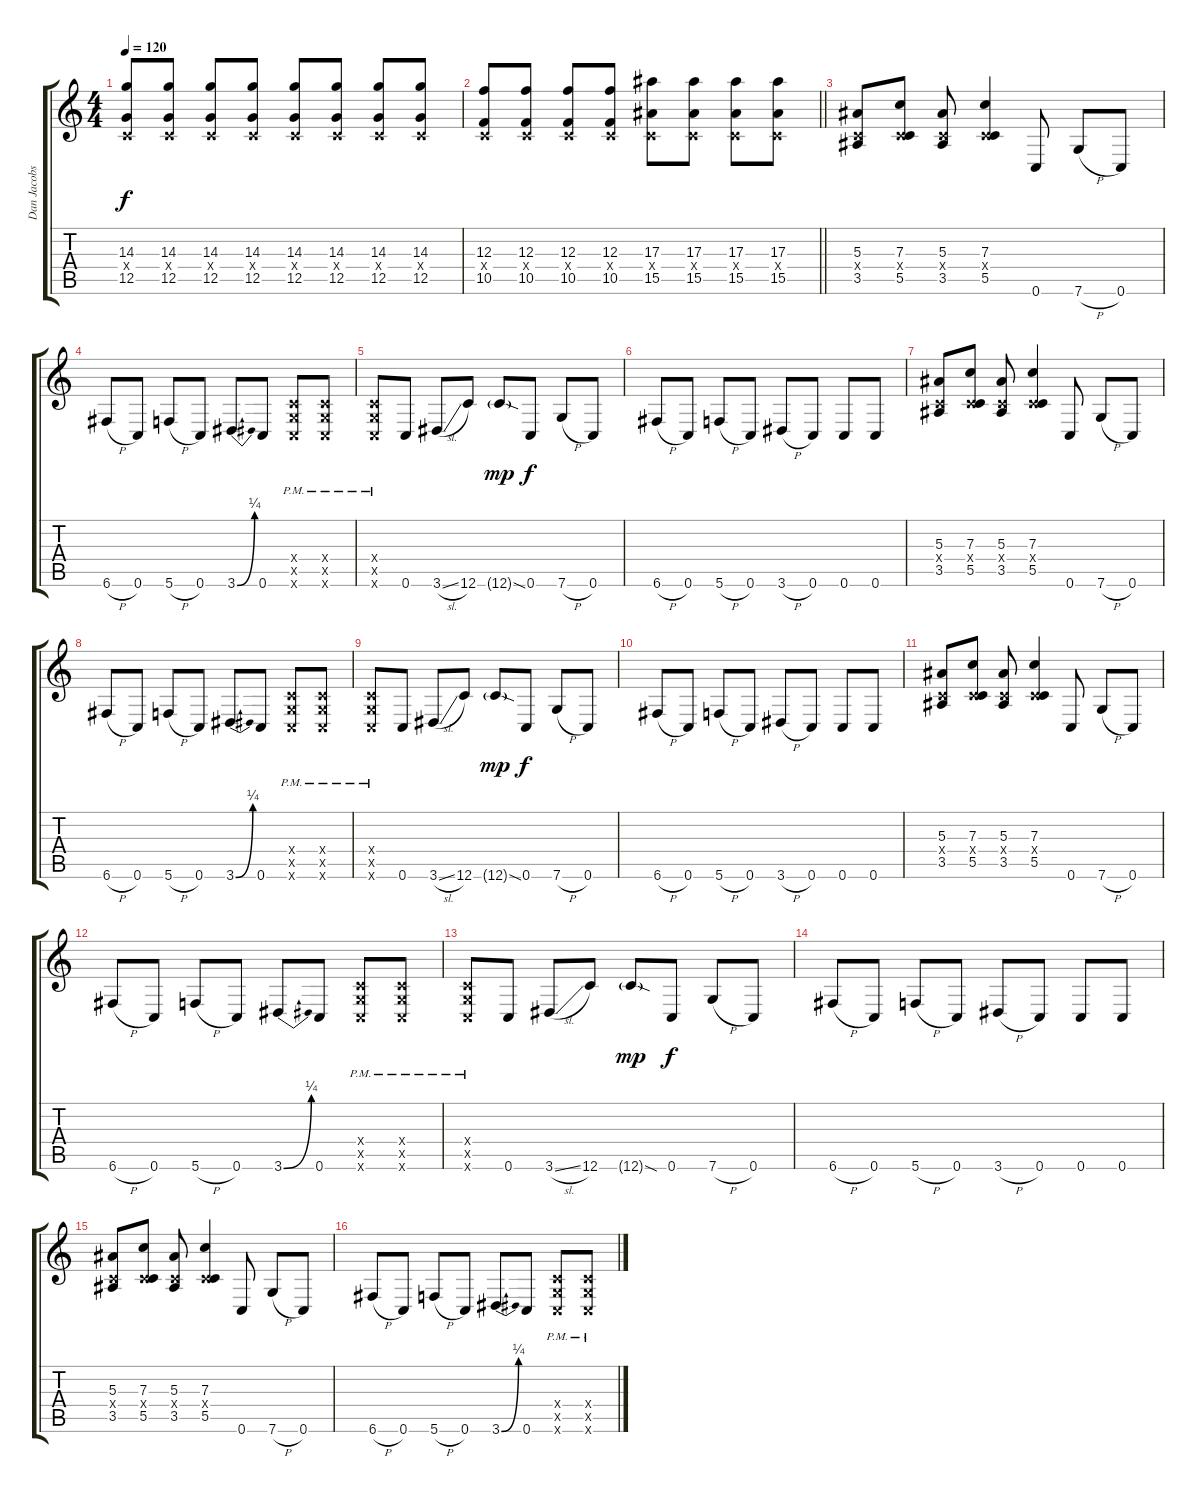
\track ("Dan Jacobs" "Dan Jacobs") {instrument distortionguitar}
\staff {score tabs}
\tuning (D4 A3 F3 C3 G2 C2) {hide}
\ts (4 4)
\tempo 120
\clef g2
\ks c
(14.3 0.4{x} 12.5).8{dy f} (14.3 0.4{x} 12.5).8 (14.3 0.4{x} 12.5).8 (14.3 0.4{x} 12.5).8 (14.3 0.4{x} 12.5).8 (14.3 0.4{x} 12.5).8 (14.3 0.4{x} 12.5).8 (14.3 0.4{x} 12.5).8 |
\barLineRight lightlight
(12.3 0.4{x} 10.5).8 (12.3 0.4{x} 10.5).8 (12.3 0.4{x} 10.5).8 (12.3 0.4{x} 10.5).8 (17.3 0.4{x} 15.5).8 (17.3 0.4{x} 15.5).8 (17.3 0.4{x} 15.5).8 (17.3 0.4{x} 15.5).8 |
(5.3 0.4{x} 3.5).8 (7.3 0.4{x} 5.5).8 (5.3 0.4{x} 3.5).8 (7.3 0.4{x} 5.5).4 0.6.8 7.6{h}.8 0.6.8 |
6.6{h}.8 0.6.8 5.6{h}.8 0.6.8 3.6{be (bend 0 0 60 1)}.8 0.6.8 (0.4{x} 0.5{x} 0.6{pm x}).8 (0.4{x} 0.5{x} 0.6{pm x}).8 |
(0.4{x} 0.5{x} 0.6{pm x}).8 0.6.8 3.6{sl}.8 12.6.8 12.6{sod g}.8{dy mp} 0.6.8{dy f} 7.6{h}.8 0.6.8 |
6.6{h}.8 0.6.8 5.6{h}.8 0.6.8 3.6{h}.8 0.6.8 0.6.8 0.6.8 |
(5.3 0.4{x} 3.5).8 (7.3 0.4{x} 5.5).8 (5.3 0.4{x} 3.5).8 (7.3 0.4{x} 5.5).4 0.6.8 7.6{h}.8 0.6.8 |
6.6{h}.8 0.6.8 5.6{h}.8 0.6.8 3.6{be (bend 0 0 60 1)}.8 0.6.8 (0.4{x} 0.5{x} 0.6{pm x}).8 (0.4{x} 0.5{x} 0.6{pm x}).8 |
(0.4{x} 0.5{x} 0.6{pm x}).8 0.6.8 3.6{sl}.8 12.6.8 12.6{sod g}.8{dy mp} 0.6.8{dy f} 7.6{h}.8 0.6.8 |
6.6{h}.8 0.6.8 5.6{h}.8 0.6.8 3.6{h}.8 0.6.8 0.6.8 0.6.8 |
(5.3 0.4{x} 3.5).8 (7.3 0.4{x} 5.5).8 (5.3 0.4{x} 3.5).8 (7.3 0.4{x} 5.5).4 0.6.8 7.6{h}.8 0.6.8 |
6.6{h}.8 0.6.8 5.6{h}.8 0.6.8 3.6{be (bend 0 0 60 1)}.8 0.6.8 (0.4{x} 0.5{x} 0.6{pm x}).8 (0.4{x} 0.5{x} 0.6{pm x}).8 |
(0.4{x} 0.5{x} 0.6{pm x}).8 0.6.8 3.6{sl}.8 12.6.8 12.6{sod g}.8{dy mp} 0.6.8{dy f} 7.6{h}.8 0.6.8 |
6.6{h}.8 0.6.8 5.6{h}.8 0.6.8 3.6{h}.8 0.6.8 0.6.8 0.6.8 |
(5.3 0.4{x} 3.5).8 (7.3 0.4{x} 5.5).8 (5.3 0.4{x} 3.5).8 (7.3 0.4{x} 5.5).4 0.6.8 7.6{h}.8 0.6.8 |
6.6{h}.8 0.6.8 5.6{h}.8 0.6.8 3.6{be (bend 0 0 60 1)}.8 0.6.8 (0.4{x} 0.5{x} 0.6{pm x}).8 (0.4{x} 0.5{x} 0.6{pm x}).8
